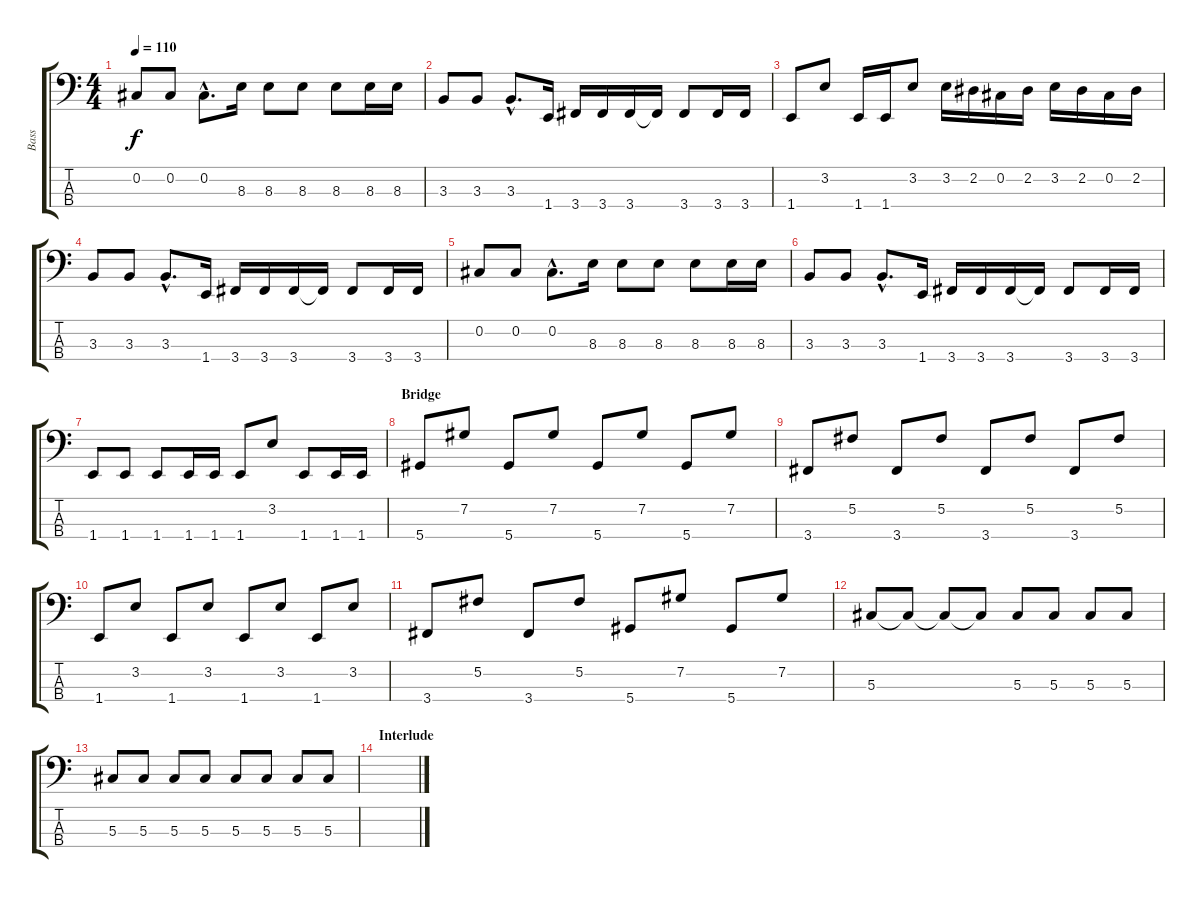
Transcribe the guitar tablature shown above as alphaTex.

\track ("Bass" "Bass") {instrument electricbasspick}
\staff {score tabs}
\tuning (Gb2 Db2 Ab1 Eb1) {hide}
\ts (4 4)
\tempo 110
\clef f4
\ks c
0.2.8{dy f} 0.2.8 0.2{hac}.8{d} 8.3.16 8.3.8 8.3.8 8.3.8 8.3.16 8.3.16 |
3.3.8 3.3.8 3.3{hac}.8{d} 1.4.16 3.4.16 3.4.16 3.4.16 3.4{t}.16 3.4.8 3.4.16 3.4.16 |
1.4.8 3.2.8 1.4.16 1.4.16 3.2.8 3.2.16 2.2.16 0.2.16 2.2.16 3.2.16 2.2.16 0.2.16 2.2.16 |
3.3.8 3.3.8 3.3{hac}.8{d} 1.4.16 3.4.16 3.4.16 3.4.16 3.4{t}.16 3.4.8 3.4.16 3.4.16 |
0.2.8 0.2.8 0.2{hac}.8{d} 8.3.16 8.3.8 8.3.8 8.3.8 8.3.16 8.3.16 |
3.3.8 3.3.8 3.3{hac}.8{d} 1.4.16 3.4.16 3.4.16 3.4.16 3.4{t}.16 3.4.8 3.4.16 3.4.16 |
1.4.8 1.4.8 1.4.8 1.4.16 1.4.16 1.4.8 3.2.8 1.4.8 1.4.16 1.4.16 |
\section ("" "Bridge")
5.4.8 7.2.8 5.4.8 7.2.8 5.4.8 7.2.8 5.4.8 7.2.8 |
3.4.8 5.2.8 3.4.8 5.2.8 3.4.8 5.2.8 3.4.8 5.2.8 |
1.4.8 3.2.8 1.4.8 3.2.8 1.4.8 3.2.8 1.4.8 3.2.8 |
3.4.8 5.2.8 3.4.8 5.2.8 5.4.8 7.2.8 5.4.8 7.2.8 |
5.3.8{volume 0} 5.3{t}.8 5.3{t}.8 5.3{t}.8 5.3.8{volume 13} 5.3.8 5.3.8 5.3.8 |
5.3.8 5.3.8 5.3.8 5.3.8 5.3.8 5.3.8 5.3.8 5.3.8 |
\section ("" "Interlude")
